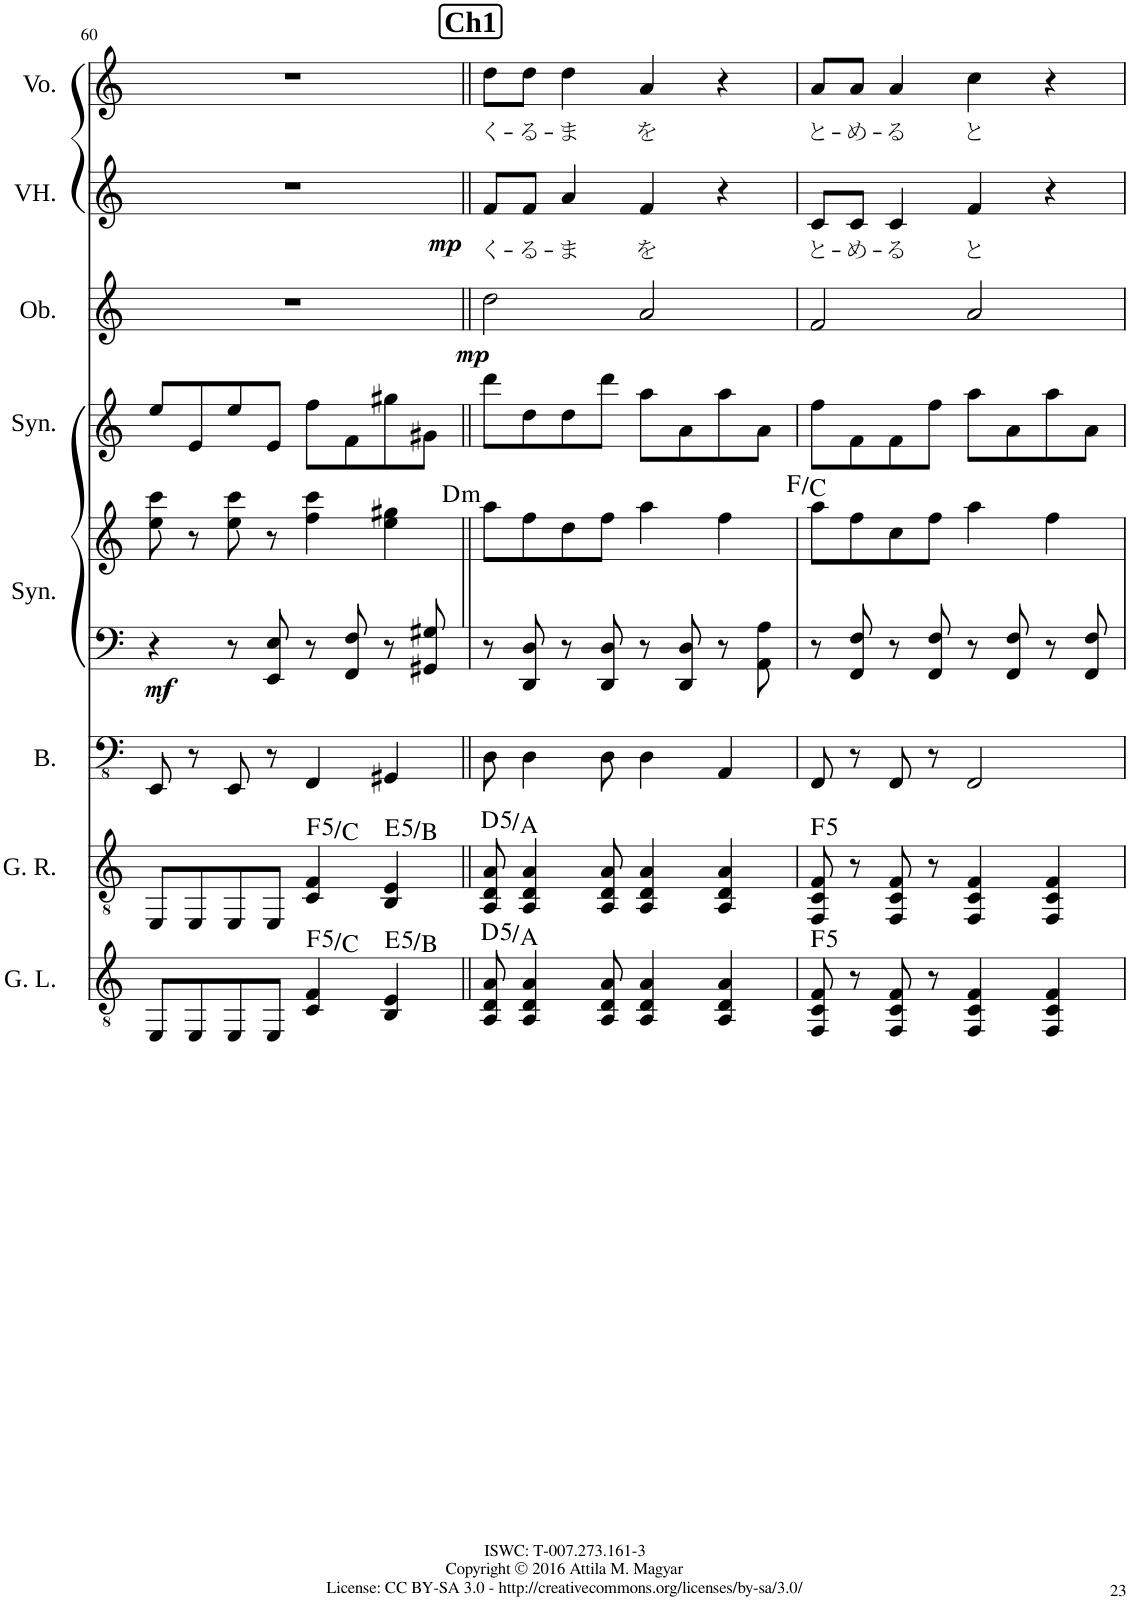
**kern	**harte	**kern	**harte	**kern	**kern	**kern	**dynam	**harte	**kern	**kern	**dynam	**kern	**text	**dynam	**kern	**text
*part8	*part8	*part7	*part7	*part6	*part5	*part5	*part5	*part5	*part4	*part3	*part3	*part2	*part2	*part2	*part1	*part1
*staff9	*	*staff8	*	*staff7	*staff6	*staff5	*staff5/6	*	*staff4	*staff3	*staff3	*staff2	*staff2	*staff2	*staff1	*staff1
*I"Guitar Left	*	*I"Guitar Right	*	*I"Bass	*I"Synthesizer	*	*	*	*I"Synthesizer	*I"Oboe	*	*I"Voice Harmony	*	*	*I"Voice	*
*I'G. L.	*	*I'G. R.	*	*I'B.	*I'Syn.	*	*	*	*I'Syn.	*I'Ob.	*	*I'VH.	*	*	*I'Vo.	*
!!LO:PB:g=z
*clefGv2	*	*clefGv2	*	*clefFv4	*clefF4	*clefG2	*	*	*clefG2	*clefG2	*	*clefG2	*	*	*clefG2	*
*k[]	*	*k[]	*	*k[]	*k[]	*k[]	*	*	*k[]	*k[]	*	*k[]	*	*	*k[]	*
=60	=60	=60	=60	=60	=60	=60	=60	=60	=60	=60	=60	=60	=60	=60	=60	=60
!	!	!	!	!	!	!	!LO:DY:b=2	!	!	!	!	!	!	!	!	!
8EE/L	.	8EE/L	.	8EEE/	4r	8ee\ 8ccc\	mf	.	8ee/L	1r	.	1r	.	.	1r	.
8EE/	.	8EE/	.	8r	.	8r	.	.	8e/	.	.	.	.	.	.	.
8EE/	.	8EE/	.	8EEE/	8r	8ee\ 8ccc\	.	.	8ee/	.	.	.	.	.	.	.
8EE/J	.	8EE/J	.	8r	8EE/ 8E/	8r	.	.	8e/J	.	.	.	.	.	.	.
!	!LO:H:kt=5	!	!LO:H:kt=5	!	!	!	!	!	!	!	!	!	!	!	!	!
4C/ 4F/	F:(1,5)/5	4C/ 4F/	F:(1,5)/5	4FFF/	8r	4ff\ 4ccc\	.	.	8ff\L	.	.	.	.	.	.	.
.	.	.	.	.	8FF/ 8F/	.	.	.	8f\	.	.	.	.	.	.	.
!	!LO:H:kt=5	!	!LO:H:kt=5	!	!	!	!	!	!	!	!	!	!	!	!	!
4BB/ 4E/	E:(1,5)/5	4BB/ 4E/	E:(1,5)/5	4GGG#X/	8r	4ee\ 4gg#X\	.	.	8gg#X\	.	.	.	.	.	.	.
.	.	.	.	.	8GG#X/ 8G#X/	.	.	.	8g#X\J	.	.	.	.	.	.	.
!!LO:REH:place=s1:a:B:cj:fs=14:t=Ch1
=61||	=61||	=61||	=61||	=61||	=61||	=61||	=61||	=61||	=61||	=61||	=61||	=61||	=61||	=61||	=61||	=61||
!	!LO:H:kt=5	!	!LO:H:kt=5	!	!	!	!	!LO:H:kt=m	!	!	!LO:DY:b	!	!LO:LY:b	!LO:DY:b	!	!LO:LY:b
8AA/ 8D/ 8A/	D:(1,5)/5	8AA/ 8D/ 8A/	D:(1,5)/5	8DD\	8r	8aa\L	.	D:min	8ddd\L	2dd\	mp	8f/L	く-	mp	8dd\L	く-
!	!	!	!	!	!	!	!	!	!	!	!	!	!LO:LY:b	!	!	!LO:LY:b
4AA/ 4D/ 4A/	.	4AA/ 4D/ 4A/	.	4DD\	8DD/ 8D/	8ff\	.	.	8dd\	.	.	8f/J	-る-	.	8dd\J	-る-
!	!	!	!	!	!	!	!	!	!	!	!	!	!LO:LY:b	!	!	!LO:LY:b
.	.	.	.	.	8r	8dd\	.	.	8dd\	.	.	4a/	-ま	.	4dd\	-ま
8AA/ 8D/ 8A/	.	8AA/ 8D/ 8A/	.	8DD\	8DD/ 8D/	8ff\J	.	.	8ddd\J	.	.	.	.	.	.	.
!	!	!	!	!	!	!	!	!	!	!	!	!	!LO:LY:b	!	!	!LO:LY:b
4AA/ 4D/ 4A/	.	4AA/ 4D/ 4A/	.	4DD\	8r	4aa\	.	.	8aa\L	2a/	.	4f/	を	.	4a/	を
.	.	.	.	.	8DD/ 8D/	.	.	.	8a\	.	.	.	.	.	.	.
4AA/ 4D/ 4A/	.	4AA/ 4D/ 4A/	.	4AAA/	8r	4ff\	.	.	8aa\	.	.	4r	.	.	4r	.
.	.	.	.	.	8AA\ 8A\	.	.	.	8a\J	.	.	.	.	.	.	.
=62	=62	=62	=62	=62	=62	=62	=62	=62	=62	=62	=62	=62	=62	=62	=62	=62
!	!LO:H:kt=5	!	!LO:H:kt=5	!	!	!	!	!	!	!	!	!	!LO:LY:b	!	!	!LO:LY:b
8FF/ 8C/ 8F/	F:(1,5)	8FF/ 8C/ 8F/	F:(1,5)	8FFF/	8r	8aa\L	.	F:maj/5	8ff\L	2f/	.	8c/L	と-	.	8a/L	と-
!	!	!	!	!	!	!	!	!	!	!	!	!	!LO:LY:b	!	!	!LO:LY:b
8r	.	8r	.	8r	8FF/ 8F/	8ff\	.	.	8f\	.	.	8c/J	-め-	.	8a/J	-め-
!	!	!	!	!	!	!	!	!	!	!	!	!	!LO:LY:b	!	!	!LO:LY:b
8FF/ 8C/ 8F/	.	8FF/ 8C/ 8F/	.	8FFF/	8r	8cc\	.	.	8f\	.	.	4c/	-る	.	4a/	-る
8r	.	8r	.	8r	8FF/ 8F/	8ff\J	.	.	8ff\J	.	.	.	.	.	.	.
!	!	!	!	!	!	!	!	!	!	!	!	!	!LO:LY:b	!	!	!LO:LY:b
4FF/ 4C/ 4F/	.	4FF/ 4C/ 4F/	.	2FFF/	8r	4aa\	.	.	8aa\L	2a/	.	4f/	と	.	4cc\	と
.	.	.	.	.	8FF/ 8F/	.	.	.	8a\	.	.	.	.	.	.	.
4FF/ 4C/ 4F/	.	4FF/ 4C/ 4F/	.	.	8r	4ff\	.	.	8aa\	.	.	4r	.	.	4r	.
.	.	.	.	.	8FF/ 8F/	.	.	.	8a\J	.	.	.	.	.	.	.
=	=	=	=	=	=	=	=	=	=	=	=	=	=	=	=	=
*-	*-	*-	*-	*-	*-	*-	*-	*-	*-	*-	*-	*-	*-	*-	*-	*-
